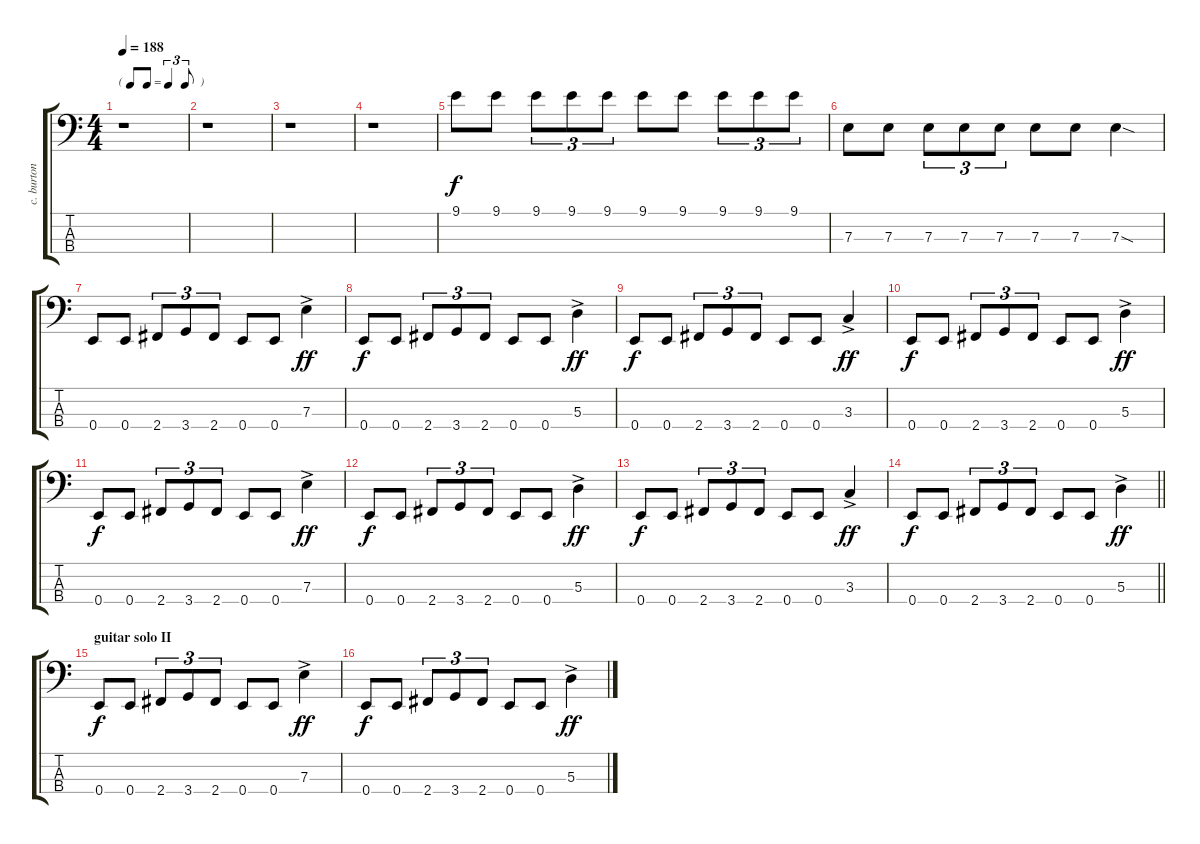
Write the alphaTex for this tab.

\track ("c. burton - bass" "c. burton ") {instrument electricbassfinger}
\staff {score tabs}
\tuning (G2 D2 A1 E1) {hide}
\ts (4 4)
\tf triplet8th
\tempo 188
\clef f4
\ks c
r.1{dy f} |
r.1 |
r.1 |
r.1 |
9.1.8 9.1.8 9.1.8{tu (3 2)} 9.1.8{tu (3 2)} 9.1.8{tu (3 2)} 9.1.8 9.1.8 9.1.8{tu (3 2)} 9.1.8{tu (3 2)} 9.1.8{tu (3 2)} |
7.3.8 7.3.8 7.3.8{tu (3 2)} 7.3.8{tu (3 2)} 7.3.8{tu (3 2)} 7.3.8 7.3.8 7.3{sod}.4 |
0.4.8 0.4.8 2.4.8{tu (3 2)} 3.4.8{tu (3 2)} 2.4.8{tu (3 2)} 0.4.8 0.4.8 7.3{ac}.4{dy ff} |
0.4.8{dy f} 0.4.8 2.4.8{tu (3 2)} 3.4.8{tu (3 2)} 2.4.8{tu (3 2)} 0.4.8 0.4.8 5.3{ac}.4{dy ff} |
0.4.8{dy f} 0.4.8 2.4.8{tu (3 2)} 3.4.8{tu (3 2)} 2.4.8{tu (3 2)} 0.4.8 0.4.8 3.3{ac}.4{dy ff} |
0.4.8{dy f} 0.4.8 2.4.8{tu (3 2)} 3.4.8{tu (3 2)} 2.4.8{tu (3 2)} 0.4.8 0.4.8 5.3{ac}.4{dy ff} |
0.4.8{dy f} 0.4.8 2.4.8{tu (3 2)} 3.4.8{tu (3 2)} 2.4.8{tu (3 2)} 0.4.8 0.4.8 7.3{ac}.4{dy ff} |
0.4.8{dy f} 0.4.8 2.4.8{tu (3 2)} 3.4.8{tu (3 2)} 2.4.8{tu (3 2)} 0.4.8 0.4.8 5.3{ac}.4{dy ff} |
0.4.8{dy f} 0.4.8 2.4.8{tu (3 2)} 3.4.8{tu (3 2)} 2.4.8{tu (3 2)} 0.4.8 0.4.8 3.3{ac}.4{dy ff} |
\barLineRight lightlight
0.4.8{dy f} 0.4.8 2.4.8{tu (3 2)} 3.4.8{tu (3 2)} 2.4.8{tu (3 2)} 0.4.8 0.4.8 5.3{ac}.4{dy ff} |
\section ("" "guitar solo II")
0.4.8{dy f} 0.4.8 2.4.8{tu (3 2)} 3.4.8{tu (3 2)} 2.4.8{tu (3 2)} 0.4.8 0.4.8 7.3{ac}.4{dy ff} |
0.4.8{dy f} 0.4.8 2.4.8{tu (3 2)} 3.4.8{tu (3 2)} 2.4.8{tu (3 2)} 0.4.8 0.4.8 5.3{ac}.4{dy ff}
